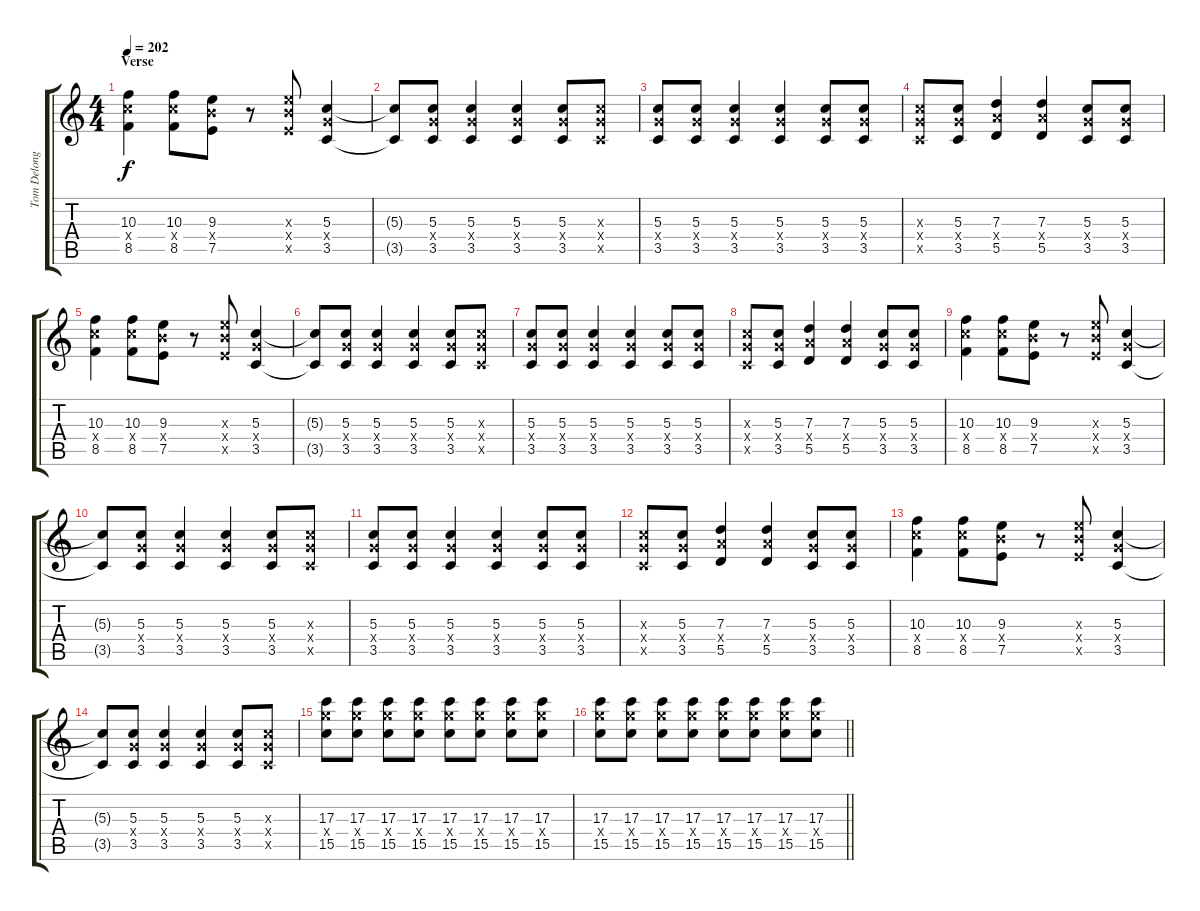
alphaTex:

\track ("Tom Delonge - Guitar" "Tom Delong") {instrument distortionguitar}
\staff {score tabs}
\tuning (E4 B3 G3 D3 A2 E2) {hide}
\ts (4 4)
\section ("" "Verse")
\tempo 202
\clef g2
\ks c
(10.3 10.4{x} 8.5).4{dy f volume 9} (10.3 10.4{x} 8.5).8 (9.3 9.4{x} 7.5).8 r.8 (9.3{x} 9.4{x} 7.5{x}).8 (5.3 5.4{x} 3.5).4 |
(5.3{t} 3.5{t}).8 (5.3 5.4{x} 3.5).8 (5.3 5.4{x} 3.5).4 (5.3 5.4{x} 3.5).4 (5.3 5.4{x} 3.5).8 (5.3{x} 5.4{x} 3.5{x}).8 |
(5.3 5.4{x} 3.5).8 (5.3 5.4{x} 3.5).8 (5.3 5.4{x} 3.5).4 (5.3 5.4{x} 3.5).4 (5.3 5.4{x} 3.5).8 (5.3 5.4{x} 3.5).8 |
(5.3{x} 5.4{x} 3.5{x}).8 (5.3 5.4{x} 3.5).8 (7.3 7.4{x} 5.5).4 (7.3 7.4{x} 5.5).4 (5.3 5.4{x} 3.5).8 (5.3 5.4{x} 3.5).8 |
(10.3 10.4{x} 8.5).4 (10.3 10.4{x} 8.5).8 (9.3 9.4{x} 7.5).8 r.8 (9.3{x} 9.4{x} 7.5{x}).8 (5.3 5.4{x} 3.5).4 |
(5.3{t} 3.5{t}).8 (5.3 5.4{x} 3.5).8 (5.3 5.4{x} 3.5).4 (5.3 5.4{x} 3.5).4 (5.3 5.4{x} 3.5).8 (5.3{x} 5.4{x} 3.5{x}).8 |
(5.3 5.4{x} 3.5).8 (5.3 5.4{x} 3.5).8 (5.3 5.4{x} 3.5).4 (5.3 5.4{x} 3.5).4 (5.3 5.4{x} 3.5).8 (5.3 5.4{x} 3.5).8 |
(5.3{x} 5.4{x} 3.5{x}).8 (5.3 5.4{x} 3.5).8 (7.3 7.4{x} 5.5).4 (7.3 7.4{x} 5.5).4 (5.3 5.4{x} 3.5).8 (5.3 5.4{x} 3.5).8 |
(10.3 10.4{x} 8.5).4 (10.3 10.4{x} 8.5).8 (9.3 9.4{x} 7.5).8 r.8 (9.3{x} 9.4{x} 7.5{x}).8 (5.3 5.4{x} 3.5).4 |
(5.3{t} 3.5{t}).8 (5.3 5.4{x} 3.5).8 (5.3 5.4{x} 3.5).4 (5.3 5.4{x} 3.5).4 (5.3 5.4{x} 3.5).8 (5.3{x} 5.4{x} 3.5{x}).8 |
(5.3 5.4{x} 3.5).8 (5.3 5.4{x} 3.5).8 (5.3 5.4{x} 3.5).4 (5.3 5.4{x} 3.5).4 (5.3 5.4{x} 3.5).8 (5.3 5.4{x} 3.5).8 |
(5.3{x} 5.4{x} 3.5{x}).8 (5.3 5.4{x} 3.5).8 (7.3 7.4{x} 5.5).4 (7.3 7.4{x} 5.5).4 (5.3 5.4{x} 3.5).8 (5.3 5.4{x} 3.5).8 |
(10.3 10.4{x} 8.5).4 (10.3 10.4{x} 8.5).8 (9.3 9.4{x} 7.5).8 r.8 (9.3{x} 9.4{x} 7.5{x}).8 (5.3 5.4{x} 3.5).4 |
(5.3{t} 3.5{t}).8 (5.3 5.4{x} 3.5).8 (5.3 5.4{x} 3.5).4 (5.3 5.4{x} 3.5).4 (5.3 5.4{x} 3.5).8 (5.3{x} 5.4{x} 3.5{x}).8 |
(17.3 17.4{x} 15.5).8 (17.3 17.4{x} 15.5).8 (17.3 17.4{x} 15.5).8 (17.3 17.4{x} 15.5).8 (17.3 17.4{x} 15.5).8 (17.3 17.4{x} 15.5).8 (17.3 17.4{x} 15.5).8 (17.3 17.4{x} 15.5).8 |
\barLineRight lightlight
(17.3 17.4{x} 15.5).8 (17.3 17.4{x} 15.5).8 (17.3 17.4{x} 15.5).8 (17.3 17.4{x} 15.5).8 (17.3 17.4{x} 15.5).8 (17.3 17.4{x} 15.5).8 (17.3 17.4{x} 15.5).8 (17.3 17.4{x} 15.5).8
